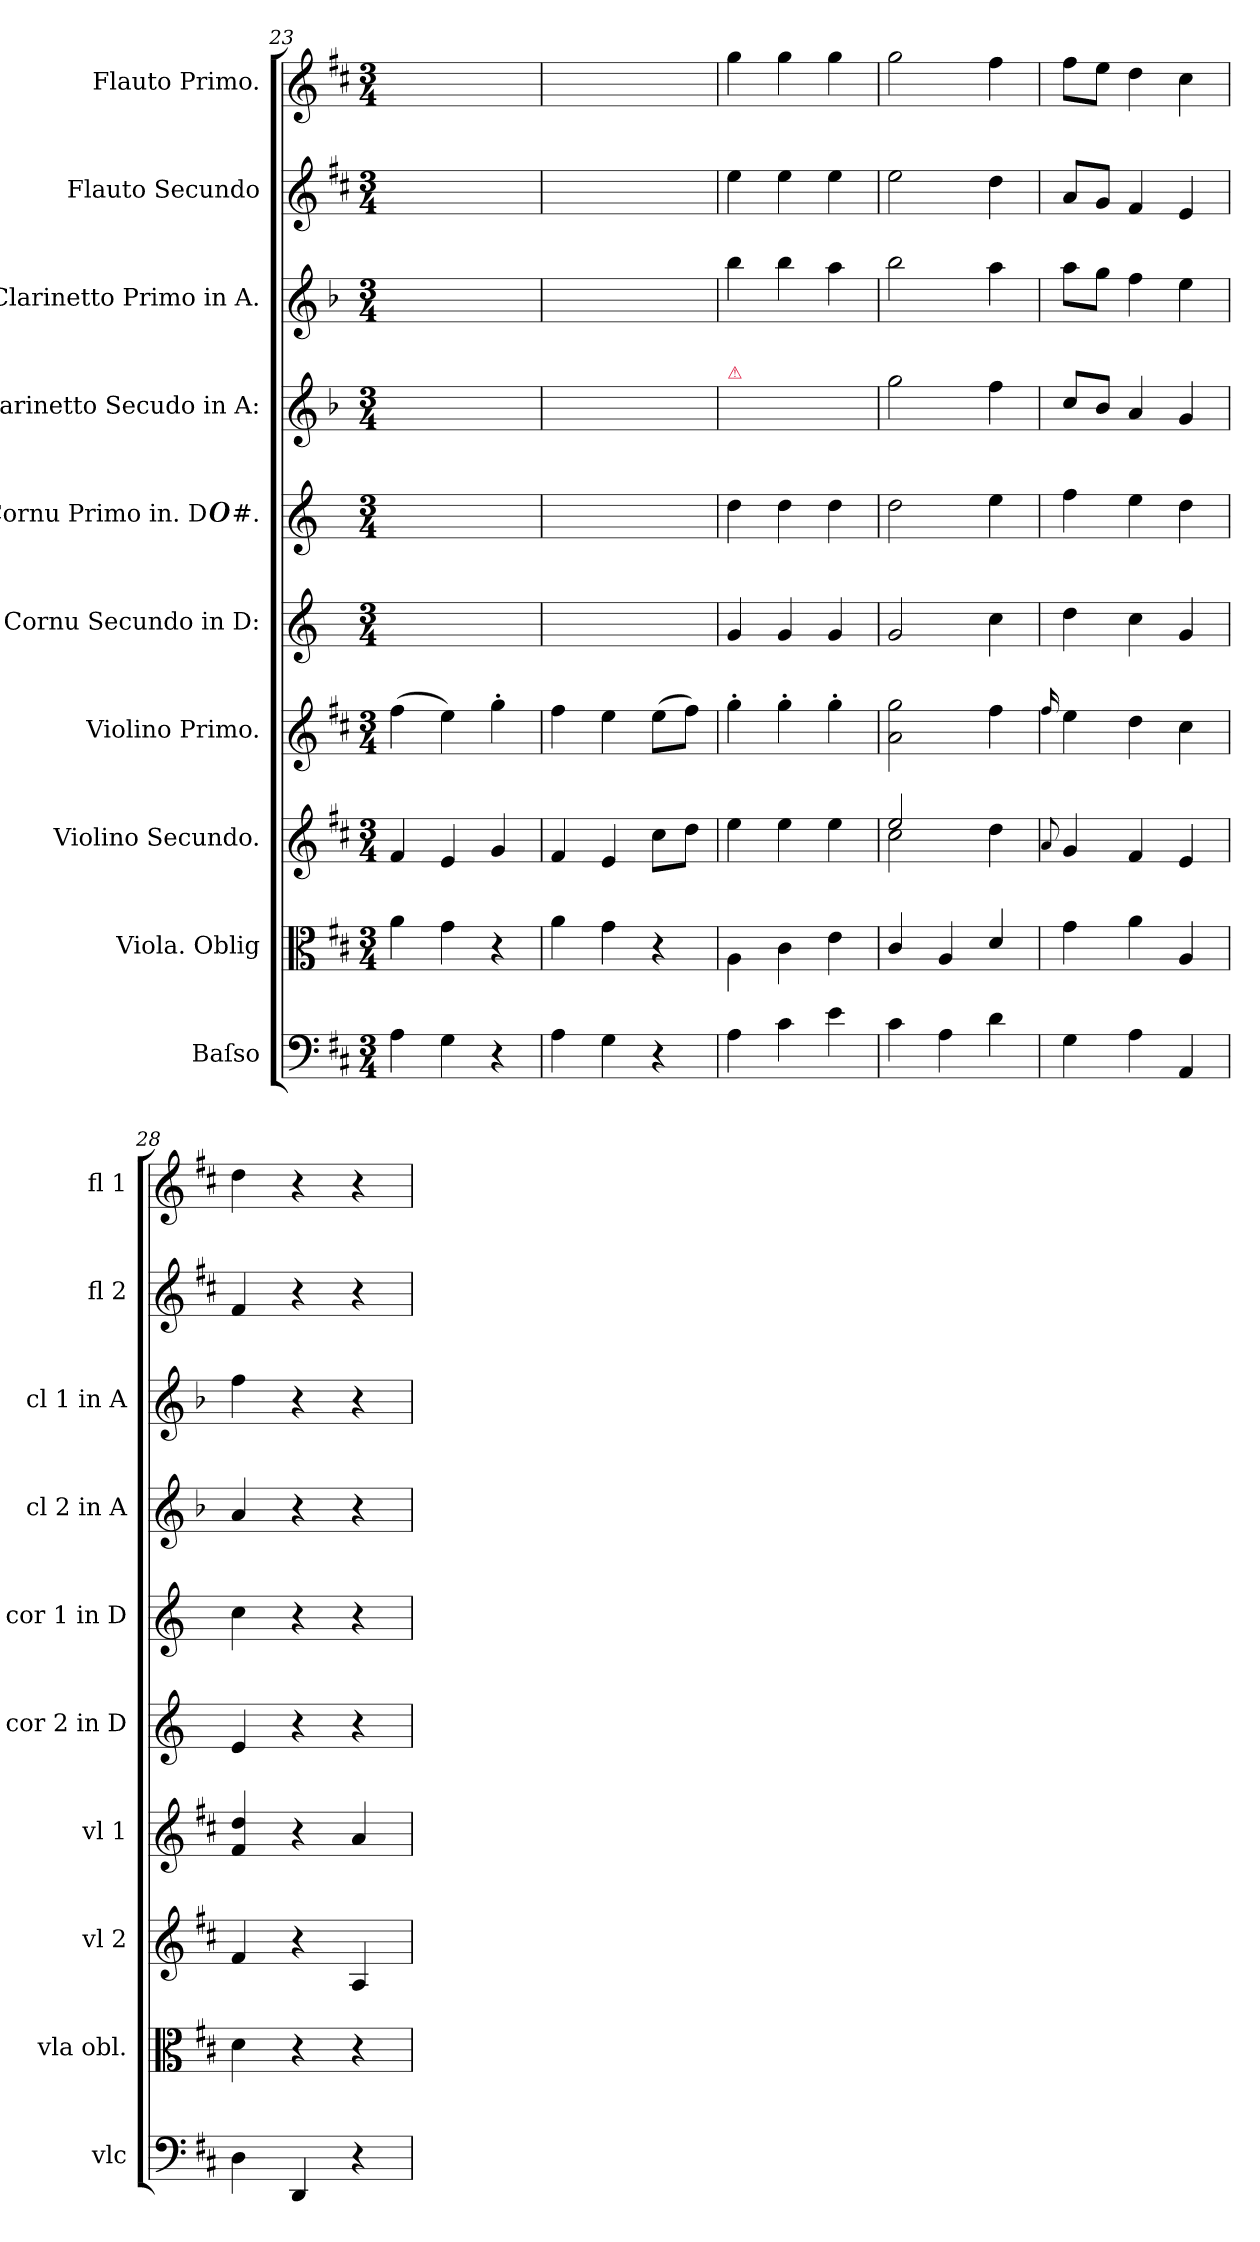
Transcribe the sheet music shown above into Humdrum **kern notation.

**kern	**dynam	**kern	**dynam	**kern	**dynam	**kern	**dynam	**kern	**kern	**kern	**kern	**kern	**kern	**dynam
*part10	*part10	*part9	*part9	*part8	*part8	*part7	*part7	*part6	*part5	*part4	*part3	*part2	*part1	*part1
*staff10	*staff10	*staff9	*staff9	*staff8	*staff8	*staff7	*staff7	*staff6	*staff5	*staff4	*staff3	*staff2	*staff1	*staff1
*I"Baſso	*	*I"Viola. Oblig	*	*I"Violino Secundo.	*	*I"Violino Primo.	*	*I"Cornu Secundo in D:	*I"Cornu Primo in. D##.	*I"Clarinetto Secudo in A:	*I"Clarinetto Primo in A.	*I"Flauto Secundo	*I"Flauto Primo.	*
*I'vlc	*	*I'vla obl.	*	*I'vl 2	*	*I'vl 1	*	*I'cor 2 in D	*I'cor 1 in D	*I'cl 2 in A	*I'cl 1 in A	*I'fl 2	*I'fl 1	*
*clefF4	*	*clefC3	*	*clefG2	*	*clefG2	*	*clefG2	*clefG2	*clefG2	*clefG2	*clefG2	*clefG2	*
*	*	*	*	*	*	*	*	*ITrd-1c-2	*ITrd-1c-2	*ITrd2c3	*ITrd2c3	*	*	*
*k[f#c#]	*	*k[f#c#]	*	*k[f#c#]	*	*k[f#c#]	*	*k[f#c#]	*k[f#c#]	*k[f#c#]	*k[f#c#]	*k[f#c#]	*k[f#c#]	*
*D:	*	*D:	*	*D:	*	*D:	*	*D:	*D:	*D:	*D:	*D:	*D:	*
*M3/4	*	*M3/4	*	*M3/4	*	*M3/4	*	*M3/4	*M3/4	*M3/4	*M3/4	*M3/4	*M3/4	*
=23	=23	=23	=23	=23	=23	=23	=23	=23	=23	=23	=23	=23	=23	=23
4A\	.	4a\	.	4f#/	.	(4ff#\	.	2.ryy	2.ryy	2.ryy	2.ryy	2.ryy	2.ryy	.
4G\	.	4g\	.	4e/	.	4ee\)	.	.	.	.	.	.	.	.
4r	.	4r	.	4g/	.	4gg'\	.	.	.	.	.	.	.	.
=24	=24	=24	=24	=24	=24	=24	=24	=24	=24	=24	=24	=24	=24	=24
4A\	.	4a\	.	4f#/	.	4ff#\	.	2.ryy	2.ryy	2.ryy	2.ryy	2.ryy	2.ryy	.
4G\	.	4g\	.	4e/	.	4ee\	.	.	.	.	.	.	.	.
!	!	!	!	!	!LO:DY:b	!	!	!	!	!	!	!	!	!
4r	.	4r	.	8cc#\L	for	(8ee\L	.	.	.	.	.	.	.	.
.	.	.	.	8dd\J	.	8ff#\J)	.	.	.	.	.	.	.	.
=25	=25	=25	=25	=25	=25	=25	=25	=25	=25	=25	=25	=25	=25	=25
!	!	!	!	!	!	!	!	!	!	!LO:TX:a:color=crimson:t=⚠	!	!	!	!
!	!LO:DY:b	!	!LO:DY:b	!	!	!	!LO:DY:b	!	!	!	!	!	!	!LO:DY:b
4A\	for	4A\	fo	4ee\	.	4gg'\	for	4a/	4ee\	2.ryy	4gg\	4ee\	4gg\	fo&colon;
4c#\	.	4c#\	.	4ee\	.	4gg'\	.	4a/	4ee\	.	4gg\	4ee\	4gg\	.
4e\	.	4e\	.	4ee\	.	4gg'\	.	4a/	4ee\	.	4ff#\	4ee\	4gg\	.
=26	=26	=26	=26	=26	=26	=26	=26	=26	=26	=26	=26	=26	=26	=26
*	*	*	*	*^	*	*	*	*	*	*	*	*	*	*
4c#\	.	4c#/	.	2ee/	2cc#\	.	2a\ 2gg\	.	2a/	2ee\	2ee\	2gg\	2ee\	2gg\	.
4A\	.	4A/	.	.	.	.	.	.	.	.	.	.	.	.	.
4d\	.	4d/	.	4dd\	4ryy	.	4ff#\	.	4dd\	4ff#\	4dd\	4ff#\	4dd\	4ff#\	.
*	*	*	*	*v	*v	*	*	*	*	*	*	*	*	*	*
=27	=27	=27	=27	=27	=27	=27	=27	=27	=27	=27	=27	=27	=27	=27
.	.	.	.	8qqa/	.	16qqff#/	.	.	.	.	.	.	.	.
4G\	.	4g\	.	4g/	.	4ee\	.	4ee\	4gg\	8a/L	8ff#\L	8a/L	8ff#\L	.
.	.	.	.	.	.	.	.	.	.	8g/J	8ee\J	8g/J	8ee\J	.
4A\	.	4a\	.	4f#/	.	4dd\	.	4dd\	4ff#\	4f#/	4dd\	4f#/	4dd\	.
4AA/	.	4A/	.	4e/	.	4cc#\	.	4a/	4ee\	4e/	4cc#\	4e/	4cc#\	.
=28	=28	=28	=28	=28	=28	=28	=28	=28	=28	=28	=28	=28	=28	=28
4D\	.	4d\	.	4f#/	.	4f#/ 4dd/	.	4f#/	4dd\	4f#/	4dd\	4f#/	4dd\	.
4DD/	.	4r	.	4r	.	4r	.	4r	4r	4r	4r	4r	4r	.
!	!	!	!	!	!LO:DY:b	!	!LO:DY:b	!	!	!	!	!	!	!
4r	.	4r	.	4A/	pia	4a/	pia	4r	4r	4r	4r	4r	4r	.
=	=	=	=	=	=	=	=	=	=	=	=	=	=	=
*-	*-	*-	*-	*-	*-	*-	*-	*-	*-	*-	*-	*-	*-	*-
